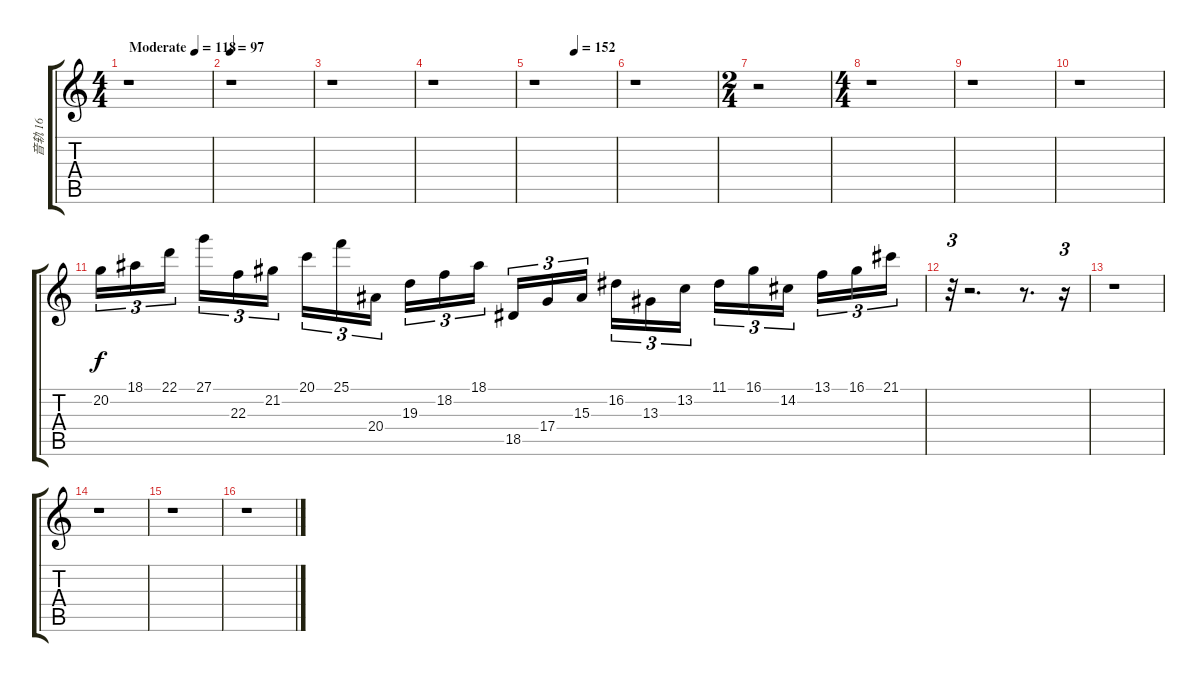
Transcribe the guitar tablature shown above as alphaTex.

\track ("音轨 16" "音轨 16") {instrument vibraphone}
\staff {score tabs}
\tuning (E4 B3 G3 D3 A2 E2) {hide}
\ts (4 4)
\tempo (118 "Moderate")
\clef g2
\ks c
r.1{dy f instrument vibraphone} |
\tempo 97
r.1 |
r.1 |
r.1 |
\tempo (152 0.5)
r.1 |
r.1 |
\ts (2 4)
r.2 |
\ts (4 4)
r.1 |
r.1 |
r.1 |
20.2.16{tu (3 2)} 18.1.16{tu (3 2)} 22.1.16{tu (3 2)} 27.1.16{tu (3 2)} 22.3.16{tu (3 2)} 21.2.16{tu (3 2)} 20.1.16{tu (3 2)} 25.1.16{tu (3 2)} 20.4.16{tu (3 2)} 19.3.16{tu (3 2)} 18.2.16{tu (3 2)} 18.1.16{tu (3 2)} 18.5.16{tu (3 2)} 17.4.16{tu (3 2)} 15.3.16{tu (3 2)} 16.2.16{tu (3 2)} 13.3.16{tu (3 2)} 13.2.16{tu (3 2)} 11.1.16{tu (3 2)} 16.1.16{tu (3 2)} 14.2.16{tu (3 2)} 13.1.16{tu (3 2)} 16.1.16{tu (3 2)} 21.1.16{tu (3 2)} |
r.32{tu (3 2)} r.2{d} r.8{d} r.16{tu (3 2)} |
r.1 |
r.1 |
r.1 |
r.1
